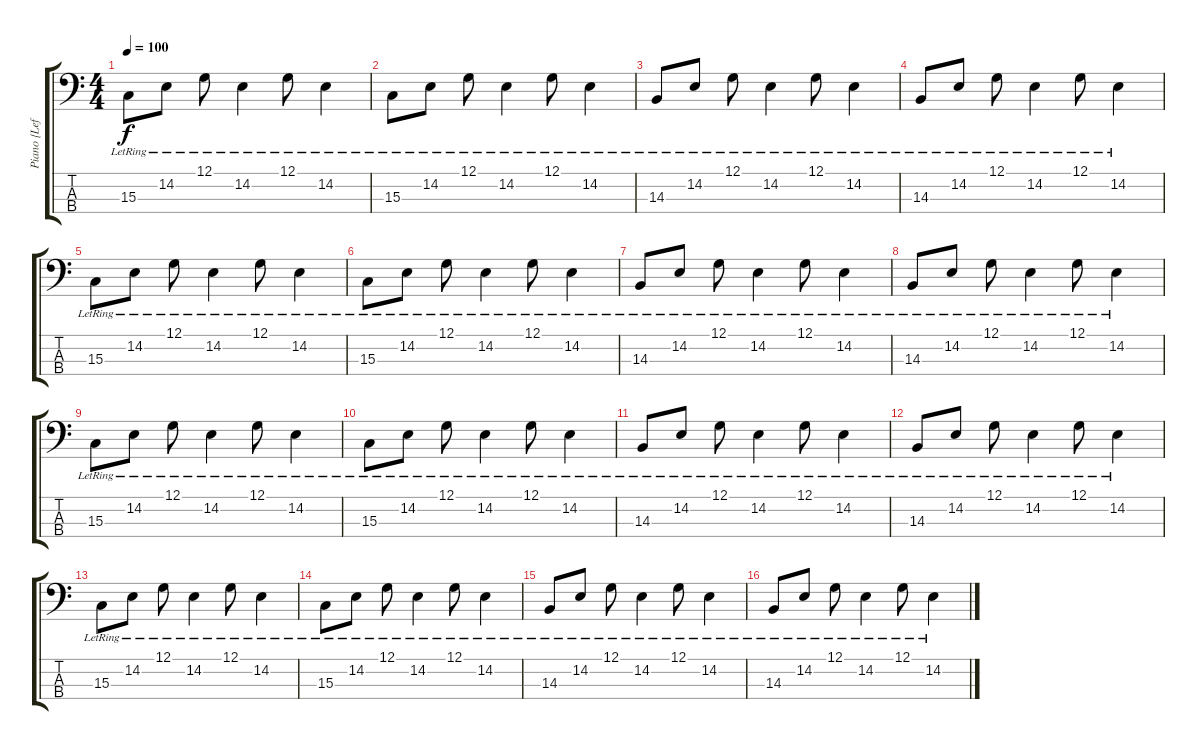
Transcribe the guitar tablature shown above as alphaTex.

\track ("Piano {Left}" "Piano {Lef") {instrument acousticgrandpiano}
\staff {score tabs}
\tuning (G2 D2 A1 E1) {hide}
\ts (4 4)
\tempo 100
\clef f4
\ks c
15.3{lr}.8{dy f} 14.2{lr}.8 12.1{lr}.8 14.2{lr}.4 12.1{lr}.8 14.2{lr}.4 |
15.3{lr}.8 14.2{lr}.8 12.1{lr}.8 14.2{lr}.4 12.1{lr}.8 14.2{lr}.4 |
14.3{lr}.8 14.2{lr}.8 12.1{lr}.8 14.2{lr}.4 12.1{lr}.8 14.2{lr}.4 |
14.3{lr}.8 14.2{lr}.8 12.1{lr}.8 14.2{lr}.4 12.1{lr}.8 14.2{lr}.4 |
15.3{lr}.8 14.2{lr}.8 12.1{lr}.8 14.2{lr}.4 12.1{lr}.8 14.2{lr}.4 |
15.3{lr}.8 14.2{lr}.8 12.1{lr}.8 14.2{lr}.4 12.1{lr}.8 14.2{lr}.4 |
14.3{lr}.8 14.2{lr}.8 12.1{lr}.8 14.2{lr}.4 12.1{lr}.8 14.2{lr}.4 |
14.3{lr}.8 14.2{lr}.8 12.1{lr}.8 14.2{lr}.4 12.1{lr}.8 14.2{lr}.4 |
15.3{lr}.8 14.2{lr}.8 12.1{lr}.8 14.2{lr}.4 12.1{lr}.8 14.2{lr}.4 |
15.3{lr}.8 14.2{lr}.8 12.1{lr}.8 14.2{lr}.4 12.1{lr}.8 14.2{lr}.4 |
14.3{lr}.8 14.2{lr}.8 12.1{lr}.8 14.2{lr}.4 12.1{lr}.8 14.2{lr}.4 |
14.3{lr}.8 14.2{lr}.8 12.1{lr}.8 14.2{lr}.4 12.1{lr}.8 14.2{lr}.4 |
15.3{lr}.8 14.2{lr}.8 12.1{lr}.8 14.2{lr}.4 12.1{lr}.8 14.2{lr}.4 |
15.3{lr}.8 14.2{lr}.8 12.1{lr}.8 14.2{lr}.4 12.1{lr}.8 14.2{lr}.4 |
14.3{lr}.8 14.2{lr}.8 12.1{lr}.8 14.2{lr}.4 12.1{lr}.8 14.2{lr}.4 |
14.3{lr}.8 14.2{lr}.8 12.1{lr}.8 14.2{lr}.4 12.1{lr}.8 14.2{lr}.4
